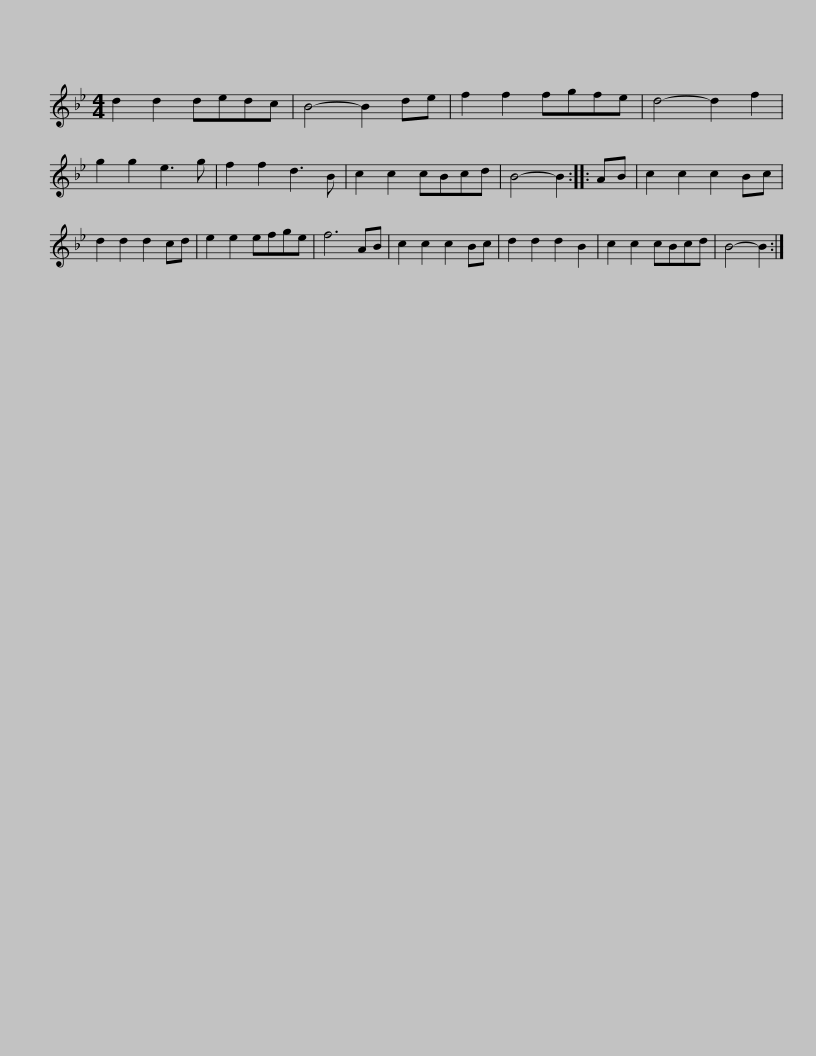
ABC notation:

X:1
L:1/8
M:4/4
I:linebreak $
K:Bb
V:1 treble
V:1
 d2 d2 dedc | B4- B2 de | f2 f2 fgfe | d4- d2 f2 | g2 g2 e3 g | %5
 f2 f2 d3 B | c2 c2 cBcd | B4- B2 :: AB |$ c2 c2 c2 Bc | %10
 d2 d2 d2 cd | e2 e2 efge | f6 AB | c2 c2 c2 Bc | d2 d2 d2 B2 | %15
 c2 c2 cBcd | B4- B2 :| %17
